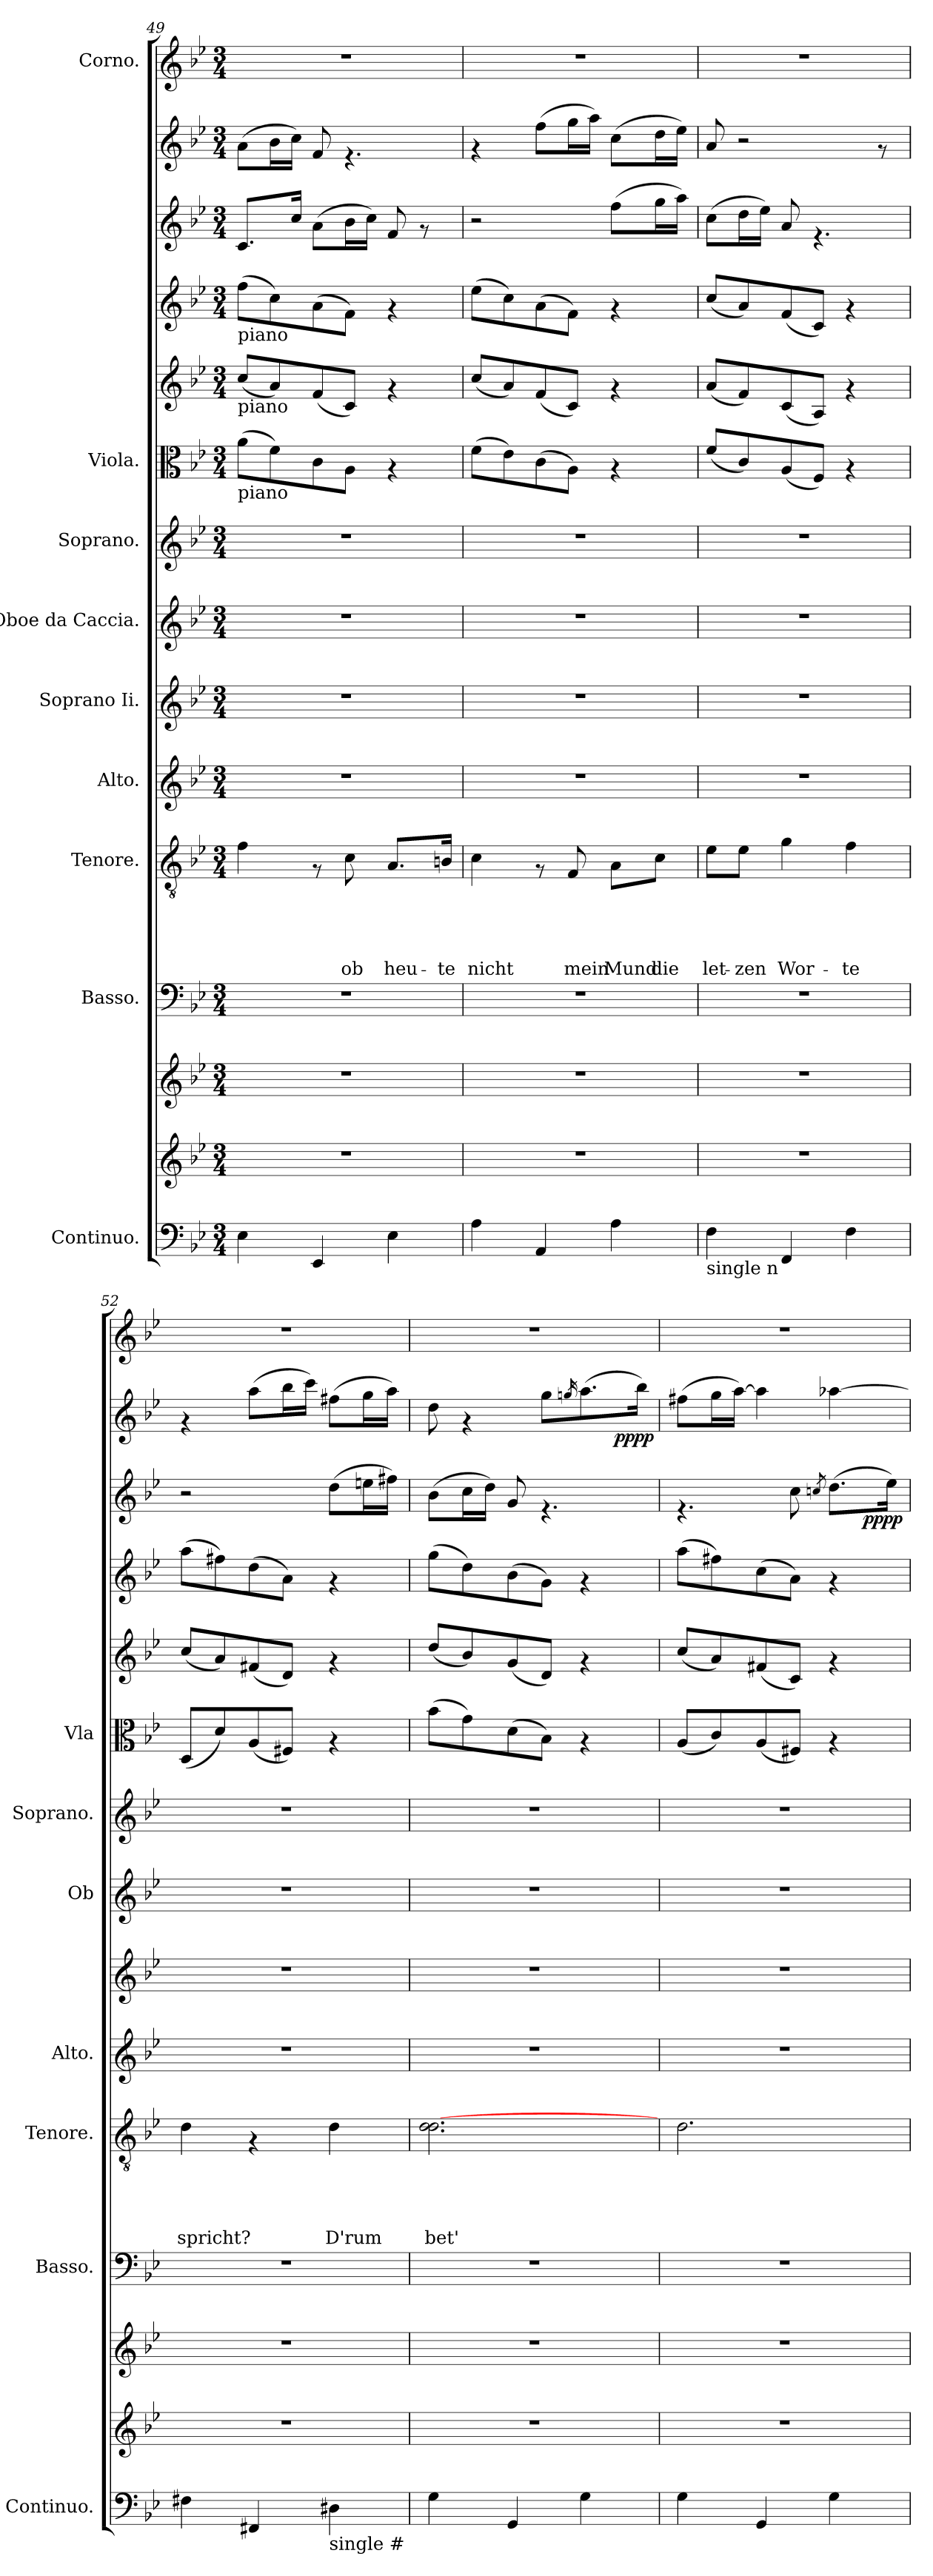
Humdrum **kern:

**kern	**kern	**kern	**kern	**kern	**text	**text	**text	**text	**text	**kern	**kern	**kern	**kern	**kern	**kern	**kern	**kern	**dynam	**kern	**dynam	**kern
*part15	*part14	*part13	*part12	*part11	*part11	*part11	*part11	*part11	*part11	*part10	*part9	*part8	*part7	*part6	*part5	*part4	*part3	*part3	*part2	*part2	*part1
*staff15	*staff14	*staff13	*staff12	*staff11	*staff11	*staff11	*staff11	*staff11	*staff11	*staff10	*staff9	*staff8	*staff7	*staff6	*staff5	*staff4	*staff3	*staff3	*staff2	*staff2	*staff1
*I"Continuo.	*	*	*I"Basso.	*I"Tenore.	*	*	*	*	*	*I"Alto.	*I"Soprano Ii.	*I"Oboe da Caccia.	*I"Soprano.	*I"Viola.	*	*	*	*	*	*	*I"Corno.
*I'Continuo.	*	*	*I'Basso.	*I'Tenore.	*	*	*	*	*	*I'Alto.	*	*I'Ob	*I'Soprano.	*I'Vla	*	*	*	*	*	*	*
*clefF4	*clefG2	*clefG2	*clefF4	*clefGv2	*	*	*	*	*	*clefG2	*clefG2	*clefG2	*clefG2	*clefC3	*clefG2	*clefG2	*clefG2	*	*clefG2	*	*clefG2
*k[b-e-]	*k[b-e-]	*k[b-e-]	*k[b-e-]	*k[b-e-]	*	*	*	*	*	*k[b-e-]	*k[b-e-]	*k[b-e-]	*k[b-e-]	*k[b-e-]	*k[b-e-]	*k[b-e-]	*k[b-e-]	*	*k[b-e-]	*	*k[b-e-]
*B-:	*B-:	*B-:	*B-:	*B-:	*	*	*	*	*	*B-:	*B-:	*B-:	*B-:	*B-:	*B-:	*B-:	*B-:	*	*B-:	*	*B-:
*M3/4	*M3/4	*M3/4	*M3/4	*M3/4	*	*	*	*	*	*M3/4	*M3/4	*M3/4	*M3/4	*M3/4	*M3/4	*M3/4	*M3/4	*	*M3/4	*	*M3/4
=49	=49	=49	=49	=49	=49	=49	=49	=49	=49	=49	=49	=49	=49	=49	=49	=49	=49	=49	=49	=49	=49
!	!	!	!	!	!	!	!	!	!	!	!	!	!	!	!	!LO:TX:b:t=piano	!	!	!	!	!
!	!	!	!	!	!	!	!	!	!	!	!	!	!	!	!LO:TX:b:t=piano	!	!	!	!	!	!
!	!	!	!	!	!	!	!	!	!	!	!	!	!	!LO:TX:b:t=piano	!	!	!	!	!	!	!
4E-\	2.r	2.r	2.r	4f\	.	.	.	.	.	2.r	2.r	2.r	2.r	(>8a\L	(<8cc/L	(>8ff\L	8.c/L	.	(>8a\L	.	2.r
.	.	.	.	.	.	.	.	.	.	.	.	.	.	8f\)	8a/)	8cc\)	.	.	16b-\L	.	.
.	.	.	.	.	.	.	.	.	.	.	.	.	.	.	.	.	16cc/Jk	.	16cc\JJ)	.	.
4EE-/	.	.	.	8rF	.	.	.	.	.	.	.	.	.	8c\	(<8f/	(>8a\	(>8a\L	.	8f/	.	.
!	!	!	!	!	!	!	!	!	!LO:LY:b	!	!	!	!	!	!	!	!	!	!	!	!
.	.	.	.	8c\	.	.	.	.	ob	.	.	.	.	8A\J	8c/J)	8f\J)	16b-\L	.	4.rf	.	.
.	.	.	.	.	.	.	.	.	.	.	.	.	.	.	.	.	16cc\JJ)	.	.	.	.
!	!	!	!	!	!	!	!	!	!LO:LY:b	!	!	!	!	!	!	!	!	!	!	!	!
4E-\	.	.	.	8.A/L	.	.	.	.	heu-	.	.	.	.	4rG	4rf	4rf	8f/	.	.	.	.
.	.	.	.	.	.	.	.	.	.	.	.	.	.	.	.	.	8rf	.	.	.	.
!	!	!	!	!	!	!	!	!	!LO:LY:b	!	!	!	!	!	!	!	!	!	!	!	!
.	.	.	.	16Bn/Jk	.	.	.	.	-te	.	.	.	.	.	.	.	.	.	.	.	.
!!LO:PB:g=z
=50	=50	=50	=50	=50	=50	=50	=50	=50	=50	=50	=50	=50	=50	=50	=50	=50	=50	=50	=50	=50	=50
!	!	!	!	!	!	!	!	!	!LO:LY:b	!	!	!	!	!	!	!	!	!	!	!	!
4A\	2.r	2.r	2.r	4c\	.	.	.	.	nicht	2.r	2.r	2.r	2.r	(>8f\L	(<8cc/L	(>8ee-\L	2r	.	4rf	.	2.r
.	.	.	.	.	.	.	.	.	.	.	.	.	.	8e-\)	8a/)	8cc\)	.	.	.	.	.
4AA/	.	.	.	8rF	.	.	.	.	.	.	.	.	.	(>8c\	(<8f/	(>8a\	.	.	(>8ff\L	.	.
!	!	!	!	!	!	!	!	!	!LO:LY:b	!	!	!	!	!	!	!	!	!	!	!	!
.	.	.	.	8F/	.	.	.	.	mein	.	.	.	.	8A\J)	8c/J)	8f\J)	.	.	16gg\L	.	.
.	.	.	.	.	.	.	.	.	.	.	.	.	.	.	.	.	.	.	16aa\JJ)	.	.
!	!	!	!	!	!	!	!	!	!LO:LY:b	!	!	!	!	!	!	!	!	!	!	!	!
4A\	.	.	.	8A\L	.	.	.	.	Mund	.	.	.	.	4rG	4rf	4rf	(>8ff\L	.	(>8cc\L	.	.
!	!	!	!	!	!	!	!	!	!LO:LY:b	!	!	!	!	!	!	!	!	!	!	!	!
.	.	.	.	8c\J	.	.	.	.	die	.	.	.	.	.	.	.	16gg\L	.	16dd\L	.	.
.	.	.	.	.	.	.	.	.	.	.	.	.	.	.	.	.	16aa\JJ)	.	16ee-\JJ)	.	.
=51	=51	=51	=51	=51	=51	=51	=51	=51	=51	=51	=51	=51	=51	=51	=51	=51	=51	=51	=51	=51	=51
!LO:TX:b:t=single n	!	!	!	!	!	!	!	!	!	!	!	!	!	!	!	!	!	!	!	!	!
!	!	!	!	!	!	!	!	!	!LO:LY:b	!	!	!	!	!	!	!	!	!	!	!	!
4F\	2.r	2.r	2.r	8e-\L	.	.	.	.	let-	2.r	2.r	2.r	2.r	(<8f/L	(<8a/L	(<8cc/L	(>8cc\L	.	8a/	.	2.r
!	!	!	!	!	!	!	!	!	!LO:LY:b	!	!	!	!	!	!	!	!	!	!	!	!
.	.	.	.	8e-\J	.	.	.	.	-zen	.	.	.	.	8c/)	8f/)	8a/)	16dd\L	.	2r	.	.
.	.	.	.	.	.	.	.	.	.	.	.	.	.	.	.	.	16ee-\JJ)	.	.	.	.
!	!	!	!	!	!	!	!	!	!LO:LY:b	!	!	!	!	!	!	!	!	!	!	!	!
4FF/	.	.	.	4g\	.	.	.	.	Wor-	.	.	.	.	(<8A/	(<8c/	(<8f/	8a/	.	.	.	.
.	.	.	.	.	.	.	.	.	.	.	.	.	.	8F/J)	8A/J)	8c/J)	4.rf	.	.	.	.
!	!	!	!	!	!	!	!	!	!LO:LY:b	!	!	!	!	!	!	!	!	!	!	!	!
4F\	.	.	.	4f\	.	.	.	.	-te	.	.	.	.	4rG	4rf	4rf	.	.	.	.	.
.	.	.	.	.	.	.	.	.	.	.	.	.	.	.	.	.	.	.	8rf	.	.
=52	=52	=52	=52	=52	=52	=52	=52	=52	=52	=52	=52	=52	=52	=52	=52	=52	=52	=52	=52	=52	=52
!	!	!	!	!	!	!	!	!	!LO:LY:b	!	!	!	!	!	!	!	!	!	!	!	!
4F#X\	2.r	2.r	2.r	4d\	.	.	.	.	spricht?	2.r	2.r	2.r	2.r	(<8D/L	(<8cc/L	(>8aa\L	2r	.	4rf	.	2.r
.	.	.	.	.	.	.	.	.	.	.	.	.	.	8d/)	8a/)	8ff#X\)	.	.	.	.	.
4FF#X/	.	.	.	4rF	.	.	.	.	.	.	.	.	.	(<8A/	(<8f#X/	(>8dd\	.	.	(>8aa\L	.	.
.	.	.	.	.	.	.	.	.	.	.	.	.	.	8F#X/J)	8d/J)	8a\J)	.	.	16bb-\L	.	.
.	.	.	.	.	.	.	.	.	.	.	.	.	.	.	.	.	.	.	16ccc\JJ)	.	.
!LO:TX:b:t=single #	!	!	!	!	!	!	!	!	!	!	!	!	!	!	!	!	!	!	!	!	!
!	!	!	!	!	!	!	!	!	!LO:LY:b	!	!	!	!	!	!	!	!	!	!	!	!
4D#\	.	.	.	4d\	.	.	.	.	D'rum	.	.	.	.	4rG	4rf	4rf	(>8dd\L	.	(>8ff#X\L	.	.
.	.	.	.	.	.	.	.	.	.	.	.	.	.	.	.	.	16een\L	.	16gg\L	.	.
.	.	.	.	.	.	.	.	.	.	.	.	.	.	.	.	.	16ff#X\JJ)	.	16aa\JJ)	.	.
=53	=53	=53	=53	=53	=53	=53	=53	=53	=53	=53	=53	=53	=53	=53	=53	=53	=53	=53	=53	=53	=53
!	!	!	!	!	!	!	!	!	!LO:LY:b	!	!	!	!	!	!	!	!	!	!	!	!
*	*	*	*	*	*	*	*	*	*	*	*	*	*	*	*	*	*	*	*^	*	*
4G\	2.r	2.r	2.r	2.d\ [>2.d\	.	.	.	.	bet'	2.r	2.r	2.r	2.r	(>8b-\L	(<8dd/L	(>8gg\L	(>8b-\L	.	8dd\	2ryy	.	2.r
.	.	.	.	.	.	.	.	.	.	.	.	.	.	8g\)	8b-/)	8dd\)	16cc\L	.	4rf	.	.	.
.	.	.	.	.	.	.	.	.	.	.	.	.	.	.	.	.	16dd\JJ)	.	.	.	.	.
4GG/	.	.	.	.	.	.	.	.	.	.	.	.	.	(>8d\	(<8g/	(>8b-\	8g/	.	.	.	.	.
.	.	.	.	.	.	.	.	.	.	.	.	.	.	8B-\J)	8d/J)	8g\J)	4.rf	.	8gg\L	.	.	.
.	.	.	.	.	.	.	.	.	.	.	.	.	.	.	.	.	.	.	16qggn/	.	.	.
4G\	.	.	.	.	.	.	.	.	.	.	.	.	.	4rG	4rf	4rf	.	.	(>8.aa\	8ryy	.	.
!	!	!	!	!	!	!	!	!	!	!	!	!	!	!	!	!	!	!	!	!	!LO:DY:b	!
.	.	.	.	.	.	.	.	.	.	.	.	.	.	.	.	.	.	.	.	8ryy	pppp	.
.	.	.	.	.	.	.	.	.	.	.	.	.	.	.	.	.	.	.	16bb-\Jk)	.	.	.
*	*	*	*	*	*	*	*	*	*	*	*	*	*	*	*	*	*	*	*v	*v	*	*
!!LO:PB:g=z
=54	=54	=54	=54	=54	=54	=54	=54	=54	=54	=54	=54	=54	=54	=54	=54	=54	=54	=54	=54	=54	=54
*	*	*	*	*	*	*	*	*	*	*	*	*	*	*	*	*	*^	*	*	*	*
*	*	*	*	*	*	*	*	*	*	*	*	*	*	*	*	*	*	*^	*	*	*	*
4G<\	2.r	2.r	2.r	2.d\	.	.	.	.	.	2.r	2.r	2.r	2.r	(<8A/L	(<8cc/L	(>8aa\L	4.rf	2ryy	2ryy	.	(>8ff#X\L	.	2.r
.	.	.	.	.	.	.	.	.	.	.	.	.	.	8c/)	8a/)	8ff#X\)	.	.	.	.	16gg\L	.	.
.	.	.	.	.	.	.	.	.	.	.	.	.	.	.	.	.	.	.	.	.	[<16aa\JJ)	.	.
4GG/	.	.	.	.	.	.	.	.	.	.	.	.	.	(<8A/	(<8f#X/	(>8cc\	.	.	.	.	4aa\]	.	.
.	.	.	.	.	.	.	.	.	.	.	.	.	.	8F#X/J)	8c/J)	8a\J)	8cc\	.	.	.	.	.	.
.	.	.	.	.	.	.	.	.	.	.	.	.	.	.	.	.	.	.	8qccn/	.	.	.	.
4G\	.	.	.	.	.	.	.	.	.	.	.	.	.	4rG	4rf	4rf	8ryy	(>8.dd\L	4ryy	.	[>4aa-X\	.	.
!	!	!	!	!	!	!	!	!	!	!	!	!	!	!	!	!	!	!	!	!LO:DY:b	!	!	!
.	.	.	.	.	.	.	.	.	.	.	.	.	.	.	.	.	8ryy	.	.	pppp	.	.	.
.	.	.	.	.	.	.	.	.	.	.	.	.	.	.	.	.	.	16ee-\Jk)	.	.	.	.	.
*	*	*	*	*	*	*	*	*	*	*	*	*	*	*	*	*	*v	*v	*v	*	*	*	*
=	=	=	=	=	=	=	=	=	=	=	=	=	=	=	=	=	=	=	=	=	=
*-	*-	*-	*-	*-	*-	*-	*-	*-	*-	*-	*-	*-	*-	*-	*-	*-	*-	*-	*-	*-	*-
